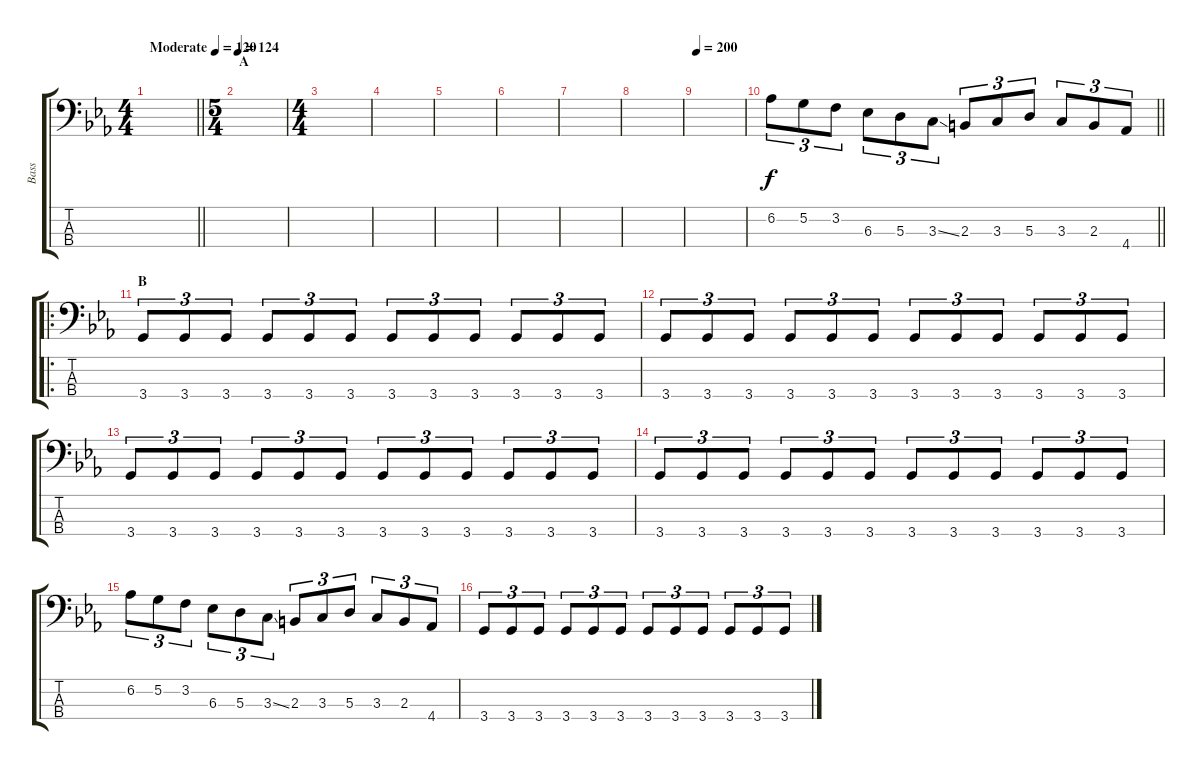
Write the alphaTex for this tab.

\track ("Bass" "Bass") {instrument electricbasspick}
\staff {score tabs}
\tuning (G2 D2 A1 E1) {hide}
\ts (4 4)
\tempo (120 "Moderate")
\clef f4
\barLineRight lightlight
\ks cminor
|
\ts (5 4)
\section ("" "A")
\tempo 124
|
\ts (4 4)
|
|
|
|
|
|
\tempo 200
|
\barLineRight lightlight
6.2.8{tu (3 2)} 5.2.8{tu (3 2)} 3.2.8{tu (3 2)} 6.3.8{tu (3 2)} 5.3.8{tu (3 2)} 3.3{ss}.8{tu (3 2)} 2.3.8{tu (3 2)} 3.3.8{tu (3 2)} 5.3.8{tu (3 2)} 3.3.8{tu (3 2)} 2.3.8{tu (3 2)} 4.4.8{tu (3 2)} |
\ro
\section ("" "B")
3.4.8{tu (3 2)} 3.4.8{tu (3 2)} 3.4.8{tu (3 2)} 3.4.8{tu (3 2)} 3.4.8{tu (3 2)} 3.4.8{tu (3 2)} 3.4.8{tu (3 2)} 3.4.8{tu (3 2)} 3.4.8{tu (3 2)} 3.4.8{tu (3 2)} 3.4.8{tu (3 2)} 3.4.8{tu (3 2)} |
3.4.8{tu (3 2)} 3.4.8{tu (3 2)} 3.4.8{tu (3 2)} 3.4.8{tu (3 2)} 3.4.8{tu (3 2)} 3.4.8{tu (3 2)} 3.4.8{tu (3 2)} 3.4.8{tu (3 2)} 3.4.8{tu (3 2)} 3.4.8{tu (3 2)} 3.4.8{tu (3 2)} 3.4.8{tu (3 2)} |
3.4.8{tu (3 2)} 3.4.8{tu (3 2)} 3.4.8{tu (3 2)} 3.4.8{tu (3 2)} 3.4.8{tu (3 2)} 3.4.8{tu (3 2)} 3.4.8{tu (3 2)} 3.4.8{tu (3 2)} 3.4.8{tu (3 2)} 3.4.8{tu (3 2)} 3.4.8{tu (3 2)} 3.4.8{tu (3 2)} |
3.4.8{tu (3 2)} 3.4.8{tu (3 2)} 3.4.8{tu (3 2)} 3.4.8{tu (3 2)} 3.4.8{tu (3 2)} 3.4.8{tu (3 2)} 3.4.8{tu (3 2)} 3.4.8{tu (3 2)} 3.4.8{tu (3 2)} 3.4.8{tu (3 2)} 3.4.8{tu (3 2)} 3.4.8{tu (3 2)} |
6.2.8{tu (3 2)} 5.2.8{tu (3 2)} 3.2.8{tu (3 2)} 6.3.8{tu (3 2)} 5.3.8{tu (3 2)} 3.3{ss}.8{tu (3 2)} 2.3.8{tu (3 2)} 3.3.8{tu (3 2)} 5.3.8{tu (3 2)} 3.3.8{tu (3 2)} 2.3.8{tu (3 2)} 4.4.8{tu (3 2)} |
3.4.8{tu (3 2)} 3.4.8{tu (3 2)} 3.4.8{tu (3 2)} 3.4.8{tu (3 2)} 3.4.8{tu (3 2)} 3.4.8{tu (3 2)} 3.4.8{tu (3 2)} 3.4.8{tu (3 2)} 3.4.8{tu (3 2)} 3.4.8{tu (3 2)} 3.4.8{tu (3 2)} 3.4.8{tu (3 2)}
